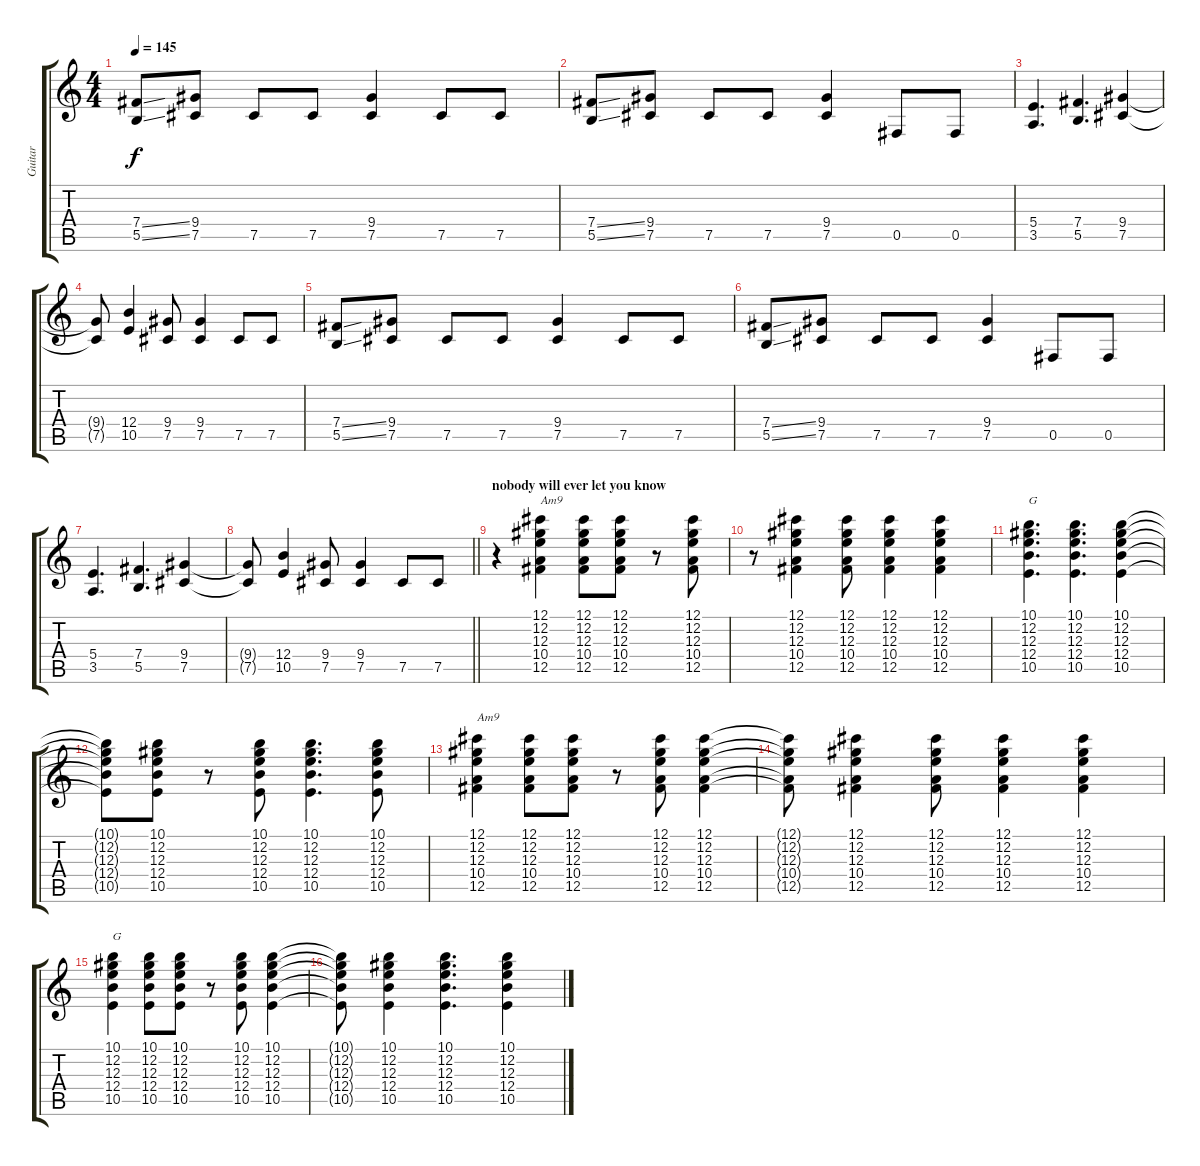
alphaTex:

\track ("Guitar" "Guitar") {instrument distortionguitar}
\staff {score tabs}
\tuning (Db4 Ab3 E3 B2 Gb2 Db2) {hide}
\ts (4 4)
\tempo 145
\clef g2
\ks c
(7.4{ss} 5.5{ss}).8{dy f} (9.4 7.5).8 7.5.8 7.5.8 (9.4 7.5).4 7.5.8 7.5.8 |
(7.4{ss} 5.5{ss}).8 (9.4 7.5).8 7.5.8 7.5.8 (9.4 7.5).4 0.5.8 0.5.8 |
(5.4 3.5).4{d} (7.4 5.5).4{d} (9.4 7.5).4 |
(9.4{t} 7.5{t}).8 (12.4 10.5).4 (9.4 7.5).8 (9.4 7.5).4 7.5.8 7.5.8 |
(7.4{ss} 5.5{ss}).8 (9.4 7.5).8 7.5.8 7.5.8 (9.4 7.5).4 7.5.8 7.5.8 |
(7.4{ss} 5.5{ss}).8 (9.4 7.5).8 7.5.8 7.5.8 (9.4 7.5).4 0.5.8 0.5.8 |
(5.4 3.5).4{d} (7.4 5.5).4{d} (9.4 7.5).4 |
\barLineRight lightlight
(9.4{t} 7.5{t}).8 (12.4 10.5).4 (9.4 7.5).8 (9.4 7.5).4 7.5.8 7.5.8 |
\section ("" "nobody will ever let you know")
r.4 (12.1 12.2 12.3 10.4 12.5).4{txt "Am9" instrument acousticguitarnylon} (12.1 12.2 12.3 10.4 12.5).8 (12.1 12.2 12.3 10.4 12.5).8 r.8 (12.1 12.2 12.3 10.4 12.5).8 |
r.8 (12.1 12.2 12.3 10.4 12.5).4 (12.1 12.2 12.3 10.4 12.5).8 (12.1 12.2 12.3 10.4 12.5).4 (12.1 12.2 12.3 10.4 12.5).4 |
(10.1 12.2 12.3 12.4 10.5).4{d txt "G"} (10.1 12.2 12.3 12.4 10.5).4{d} (10.1 12.2 12.3 12.4 10.5).4 |
(10.1{t} 12.2{t} 12.3{t} 12.4{t} 10.5{t}).8 (10.1 12.2 12.3 12.4 10.5).8 r.8 (10.1 12.2 12.3 12.4 10.5).8 (10.1 12.2 12.3 12.4 10.5).4{d} (10.1 12.2 12.3 12.4 10.5).8 |
(12.1 12.2 12.3 10.4 12.5).4{txt "Am9"} (12.1 12.2 12.3 10.4 12.5).8 (12.1 12.2 12.3 10.4 12.5).8 r.8 (12.1 12.2 12.3 10.4 12.5).8 (12.1 12.2 12.3 10.4 12.5).4 |
(12.1{t} 12.2{t} 12.3{t} 10.4{t} 12.5{t}).8 (12.1 12.2 12.3 10.4 12.5).4 (12.1 12.2 12.3 10.4 12.5).8 (12.1 12.2 12.3 10.4 12.5).4 (12.1 12.2 12.3 10.4 12.5).4 |
(10.1 12.2 12.3 12.4 10.5).4{txt "G"} (10.1 12.2 12.3 12.4 10.5).8 (10.1 12.2 12.3 12.4 10.5).8 r.8 (10.1 12.2 12.3 12.4 10.5).8 (10.1 12.2 12.3 12.4 10.5).4 |
(10.1{t} 12.2{t} 12.3{t} 12.4{t} 10.5{t}).8 (10.1 12.2 12.3 12.4 10.5).4 (10.1 12.2 12.3 12.4 10.5).4{d} (10.1 12.2 12.3 12.4 10.5).4
